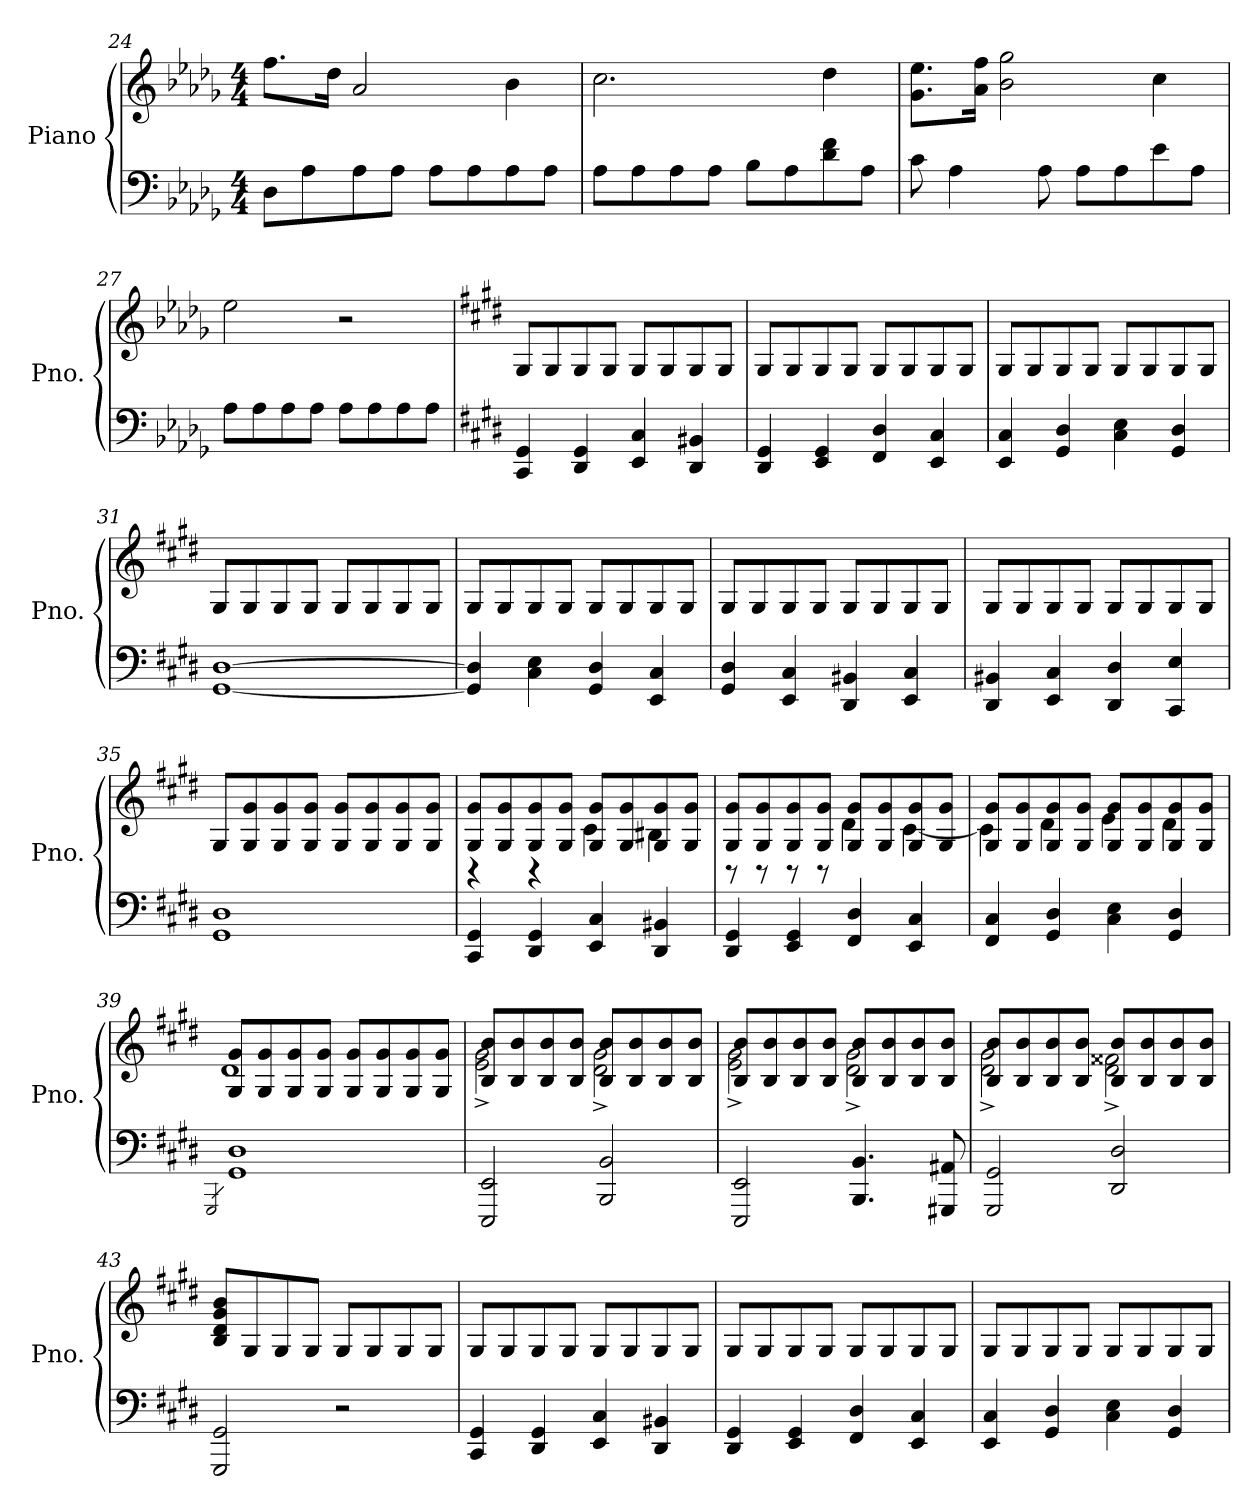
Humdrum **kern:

**kern	**kern
*part1	*part1
*staff2	*staff1
*I"Piano	*
*I'Pno.	*
*clefF4	*clefG2
*k[b-e-a-d-g-]	*k[b-e-a-d-g-]
*M4/4	*M4/4
=24	=24
8D-\L	8.ff\L
8A-\	.
.	16dd-\Jk
8A-\	2a-/
8A-\J	.
8A-\L	.
8A-\	.
8A-\	4b-\
8A-\J	.
=25	=25
8A-\L	2.cc\
8A-\	.
8A-\	.
8A-\J	.
8B-\L	.
8A-\	.
8d-\ 8f\	4dd-\
8A-\J	.
!!LO:LB:g=z
=26	=26
8c\	8.g-\ 8.ee-\L
4A-\	.
.	16a-\ 16ff\Jk
.	2b-\ 2gg-\
8A-\	.
8A-\L	.
8A-\	.
8e-\	4cc\
8A-\J	.
=27	=27
8A-\L	2ee-\
8A-\	.
8A-\	.
8A-\J	.
8A-\L	2r
8A-\	.
8A-\	.
8A-\J	.
=28	=28
*k[f#c#g#d#]	*k[f#c#g#d#]
4CC#/ 4GG#/	8G#/L
.	8G#/
4DD#/ 4GG#/	8G#/
.	8G#/J
4EE/ 4C#/	8G#/L
.	8G#/
4DD#/ 4BB#X/	8G#/
.	8G#/J
!!LO:LB:g=z
=29	=29
4DD#/ 4GG#/	8G#/L
.	8G#/
4EE/ 4GG#/	8G#/
.	8G#/J
4FF#/ 4D#/	8G#/L
.	8G#/
4EE/ 4C#/	8G#/
.	8G#/J
=30	=30
4EE/ 4C#/	8G#/L
.	8G#/
4GG#/ 4D#/	8G#/
.	8G#/J
4C#\ 4E\	8G#/L
.	8G#/
4GG#/ 4D#/	8G#/
.	8G#/J
=31	=31
[1GG# [1D#	8G#/L
.	8G#/
.	8G#/
.	8G#/J
.	8G#/L
.	8G#/
.	8G#/
.	8G#/J
!!LO:LB:g=z
=32	=32
4GG#/] 4D#/]	8G#/L
.	8G#/
4C#\ 4E\	8G#/
.	8G#/J
4GG#/ 4D#/	8G#/L
.	8G#/
4EE/ 4C#/	8G#/
.	8G#/J
=33	=33
4GG#/ 4D#/	8G#/L
.	8G#/
4EE/ 4C#/	8G#/
.	8G#/J
4DD#/ 4BB#X/	8G#/L
.	8G#/
4EE/ 4C#/	8G#/
.	8G#/J
=34	=34
4DD#/ 4BB#X/	8G#/L
.	8G#/
4EE/ 4C#/	8G#/
.	8G#/J
4DD#/ 4D#/	8G#/L
.	8G#/
4CC#/ 4E/	8G#/
.	8G#/J
!!LO:LB:g=z
=35	=35
1GG# 1D#	8G#/L
.	8G#/ 8g#/
.	8G#/ 8g#/
.	8G#/ 8g#/J
.	8G#/ 8g#/L
.	8G#/ 8g#/
.	8G#/ 8g#/
.	8G#/ 8g#/J
=36	=36
*	*^
4CC#/ 4GG#/	8G#/ 8g#/L	4r
.	8G#/ 8g#/	.
4DD#/ 4GG#/	8G#/ 8g#/	4r
.	8G#/ 8g#/J	.
4EE/ 4C#/	8G#/ 8g#/L	4c#\
.	8G#/ 8g#/	.
4DD#/ 4BB#X/	8G#/ 8g#/	4B#X\
.	8G#/ 8g#/J	.
=37	=37	=37
4DD#/ 4GG#/	8G#/ 8g#/L	8r
.	8G#/ 8g#/	8r
4EE/ 4GG#/	8G#/ 8g#/	8r
.	8G#/ 8g#/J	8r
4FF#/ 4D#/	8G#/ 8g#/L	4d#\
.	8G#/ 8g#/	.
4EE/ 4C#/	8G#/ 8g#/	[4c#\
.	8G#/ 8g#/J	.
!!LO:PB:g=z	!!
=38	=38	=38
4FF#/ 4C#/	8G#/ 8g#/L	4c#\]
.	8G#/ 8g#/	.
4GG#/ 4D#/	8G#/ 8g#/	4d#\
.	8G#/ 8g#/J	.
4C#\ 4E\	8G#/ 8g#/L	4e\
.	8G#/ 8g#/	.
4GG#/ 4D#/	8G#/ 8g#/	4d#\
.	8G#/ 8g#/J	.
=39	=39	=39
2qGGG#/	.	.
1GG# 1D#	8G#/ 8g#/L	1d#
.	8G#/ 8g#/	.
.	8G#/ 8g#/	.
.	8G#/ 8g#/J	.
.	8G#/ 8g#/L	.
.	8G#/ 8g#/	.
.	8G#/ 8g#/	.
.	8G#/ 8g#/J	.
=40	=40	=40
2EEE/ 2EE/	8B/ 8b/L	2e\^ 2g#\^
.	8B/ 8b/	.
.	8B/ 8b/	.
.	8B/ 8b/J	.
2BBB/ 2BB/	8B/ 8b/L	2d#\^ 2g#\^
.	8B/ 8b/	.
.	8B/ 8b/	.
.	8B/ 8b/J	.
!!LO:LB:g=z	!!
=41	=41	=41
2EEE/ 2EE/	8B/ 8b/L	2e\^ 2g#\^
.	8B/ 8b/	.
.	8B/ 8b/	.
.	8B/ 8b/J	.
4.BBB/ 4.BB/	8B/ 8b/L	2d#\^ 2g#\^
.	8B/ 8b/	.
.	8B/ 8b/	.
8GGG#X/ 8AA#X/	8B/ 8b/J	.
=42	=42	=42
2GGG#/ 2GG#/	8B/ 8b/L	2d#\^ 2g#\^
.	8B/ 8b/	.
.	8B/ 8b/	.
.	8B/ 8b/J	.
2DD#/ 2D#/	8B/ 8b/L	2d#\^ 2f##X\^
.	8B/ 8b/	.
.	8B/ 8b/	.
.	8B/ 8b/J	.
*	*v	*v
=43	=43
2GGG#/ 2GG#/	8B/ 8d#/ 8g#/ 8b/L
.	8G#/
.	8G#/
.	8G#/J
2r	8G#/L
.	8G#/
.	8G#/
.	8G#/J
!!LO:LB:g=z
=44	=44
4CC#/ 4GG#/	8G#/L
.	8G#/
4DD#/ 4GG#/	8G#/
.	8G#/J
4EE/ 4C#/	8G#/L
.	8G#/
4DD#/ 4BB#X/	8G#/
.	8G#/J
=45	=45
4DD#/ 4GG#/	8G#/L
.	8G#/
4EE/ 4GG#/	8G#/
.	8G#/J
4FF#/ 4D#/	8G#/L
.	8G#/
4EE/ 4C#/	8G#/
.	8G#/J
=46	=46
4EE/ 4C#/	8G#/L
.	8G#/
4GG#/ 4D#/	8G#/
.	8G#/J
4C#\ 4E\	8G#/L
.	8G#/
4GG#/ 4D#/	8G#/
.	8G#/J
=	=
*-	*-
